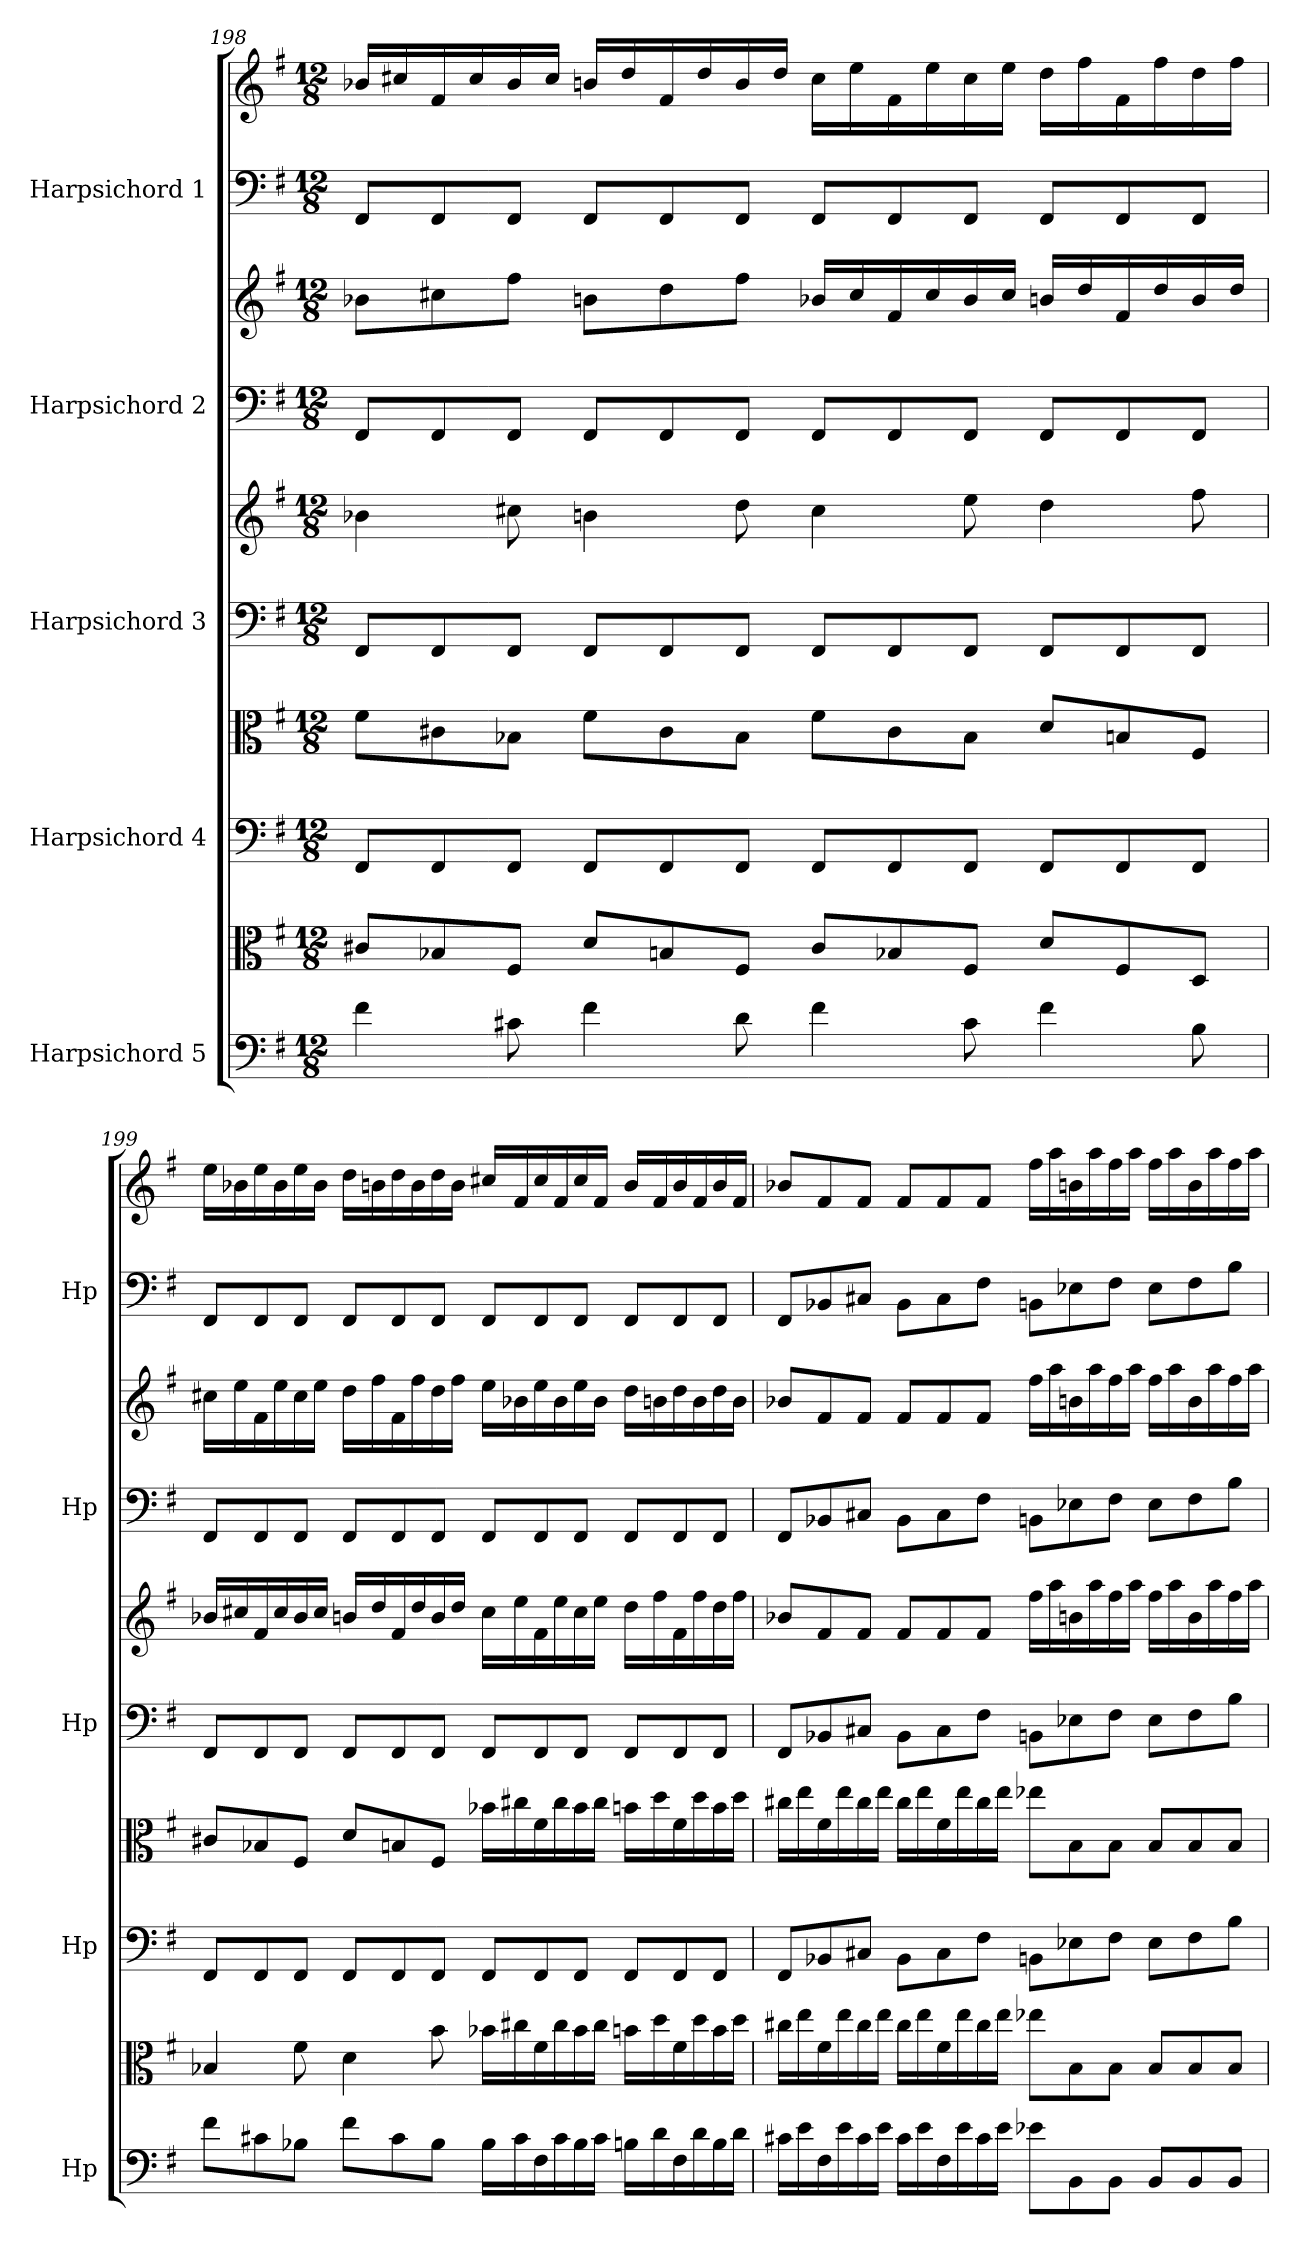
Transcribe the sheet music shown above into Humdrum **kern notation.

**kern	**kern	**kern	**kern	**kern	**kern	**kern	**kern	**kern	**kern
*part5	*part5	*part4	*part4	*part3	*part3	*part2	*part2	*part1	*part1
*staff10	*staff9	*staff8	*staff7	*staff6	*staff5	*staff4	*staff3	*staff2	*staff1
*I"Harpsichord 5	*	*I"Harpsichord 4	*	*I"Harpsichord 3	*	*I"Harpsichord 2	*	*I"Harpsichord 1	*
*I'Hp	*	*I'Hp	*	*I'Hp	*	*I'Hp	*	*I'Hp	*
!!LO:PB:g=z
*clefF4	*clefC3	*clefF4	*clefC3	*clefF4	*clefG2	*clefF4	*clefG2	*clefF4	*clefG2
*k[f#]	*k[f#]	*k[f#]	*k[f#]	*k[f#]	*k[f#]	*k[f#]	*k[f#]	*k[f#]	*k[f#]
*M12/8	*M12/8	*M12/8	*M12/8	*M12/8	*M12/8	*M12/8	*M12/8	*M12/8	*M12/8
=198	=198	=198	=198	=198	=198	=198	=198	=198	=198
4f#\	8c#X/L	8FF#/L	8f#\L	8FF#/L	4b-X\	8FF#/L	8b-X\L	8FF#/L	16b-X/LL
.	.	.	.	.	.	.	.	.	16cc#X/
.	8B-X/	8FF#/	8c#X\	8FF#/	.	8FF#/	8cc#X\	8FF#/	16f#/
.	.	.	.	.	.	.	.	.	16cc#/
8c#X\	8F#/J	8FF#/J	8B-X\J	8FF#/J	8cc#X\	8FF#/J	8ff#\J	8FF#/J	16b-/
.	.	.	.	.	.	.	.	.	16cc#/JJ
4f#\	8d/L	8FF#/L	8f#\L	8FF#/L	4bn\	8FF#/L	8bn\L	8FF#/L	16bn/LL
.	.	.	.	.	.	.	.	.	16dd/
.	8Bn/	8FF#/	8c#\	8FF#/	.	8FF#/	8dd\	8FF#/	16f#/
.	.	.	.	.	.	.	.	.	16dd/
8d\	8F#/J	8FF#/J	8B-\J	8FF#/J	8dd\	8FF#/J	8ff#\J	8FF#/J	16b/
.	.	.	.	.	.	.	.	.	16dd/JJ
4f#\	8c#/L	8FF#/L	8f#\L	8FF#/L	4cc#\	8FF#/L	16b-X/LL	8FF#/L	16cc#\LL
.	.	.	.	.	.	.	16cc#/	.	16ee\
.	8B-X/	8FF#/	8c#\	8FF#/	.	8FF#/	16f#/	8FF#/	16f#\
.	.	.	.	.	.	.	16cc#/	.	16ee\
8c#\	8F#/J	8FF#/J	8B-\J	8FF#/J	8ee\	8FF#/J	16b-/	8FF#/J	16cc#\
.	.	.	.	.	.	.	16cc#/JJ	.	16ee\JJ
4f#\	8d/L	8FF#/L	8d/L	8FF#/L	4dd\	8FF#/L	16bn/LL	8FF#/L	16dd\LL
.	.	.	.	.	.	.	16dd/	.	16ff#\
.	8F#/	8FF#/	8Bn/	8FF#/	.	8FF#/	16f#/	8FF#/	16f#\
.	.	.	.	.	.	.	16dd/	.	16ff#\
8B\	8D/J	8FF#/J	8F#/J	8FF#/J	8ff#\	8FF#/J	16b/	8FF#/J	16dd\
.	.	.	.	.	.	.	16dd/JJ	.	16ff#\JJ
!!LO:PB:g=z
=199	=199	=199	=199	=199	=199	=199	=199	=199	=199
8f#\L	4B-X/	8FF#/L	8c#X/L	8FF#/L	16b-X/LL	8FF#/L	16cc#X\LL	8FF#/L	16ee\LL
.	.	.	.	.	16cc#X/	.	16ee\	.	16b-X\
8c#X\	.	8FF#/	8B-X/	8FF#/	16f#/	8FF#/	16f#\	8FF#/	16ee\
.	.	.	.	.	16cc#/	.	16ee\	.	16b-\
8B-X\J	8f#\	8FF#/J	8F#/J	8FF#/J	16b-/	8FF#/J	16cc#\	8FF#/J	16ee\
.	.	.	.	.	16cc#/JJ	.	16ee\JJ	.	16b-\JJ
8f#\L	4d\	8FF#/L	8d/L	8FF#/L	16bn/LL	8FF#/L	16dd\LL	8FF#/L	16dd\LL
.	.	.	.	.	16dd/	.	16ff#\	.	16bn\
8c#\	.	8FF#/	8Bn/	8FF#/	16f#/	8FF#/	16f#\	8FF#/	16dd\
.	.	.	.	.	16dd/	.	16ff#\	.	16b\
8B-\J	8b\	8FF#/J	8F#/J	8FF#/J	16b/	8FF#/J	16dd\	8FF#/J	16dd\
.	.	.	.	.	16dd/JJ	.	16ff#\JJ	.	16b\JJ
16B-\LL	16b-X\LL	8FF#/L	16b-X\LL	8FF#/L	16cc#\LL	8FF#/L	16ee\LL	8FF#/L	16cc#X/LL
16c#\	16cc#X\	.	16cc#X\	.	16ee\	.	16b-X\	.	16f#/
16F#\	16f#\	8FF#/	16f#\	8FF#/	16f#\	8FF#/	16ee\	8FF#/	16cc#/
16c#\	16cc#\	.	16cc#\	.	16ee\	.	16b-\	.	16f#/
16B-\	16b-\	8FF#/J	16b-\	8FF#/J	16cc#\	8FF#/J	16ee\	8FF#/J	16cc#/
16c#\JJ	16cc#\JJ	.	16cc#\JJ	.	16ee\JJ	.	16b-\JJ	.	16f#/JJ
16Bn\LL	16bn\LL	8FF#/L	16bn\LL	8FF#/L	16dd\LL	8FF#/L	16dd\LL	8FF#/L	16b/LL
16d\	16dd\	.	16dd\	.	16ff#\	.	16bn\	.	16f#/
16F#\	16f#\	8FF#/	16f#\	8FF#/	16f#\	8FF#/	16dd\	8FF#/	16b/
16d\	16dd\	.	16dd\	.	16ff#\	.	16b\	.	16f#/
16B\	16b\	8FF#/J	16b\	8FF#/J	16dd\	8FF#/J	16dd\	8FF#/J	16b/
16d\JJ	16dd\JJ	.	16dd\JJ	.	16ff#\JJ	.	16b\JJ	.	16f#/JJ
!!LO:PB:g=z
=200	=200	=200	=200	=200	=200	=200	=200	=200	=200
16c#X\LL	16cc#X\LL	8FF#/L	16cc#X\LL	8FF#/L	8b-X/L	8FF#/L	8b-X/L	8FF#/L	8b-X/L
16e\	16ee\	.	16ee\	.	.	.	.	.	.
16F#\	16f#\	8BB-X/	16f#\	8BB-X/	8f#/	8BB-X/	8f#/	8BB-X/	8f#/
16e\	16ee\	.	16ee\	.	.	.	.	.	.
16c#\	16cc#\	8C#X/J	16cc#\	8C#X/J	8f#/J	8C#X/J	8f#/J	8C#X/J	8f#/J
16e\JJ	16ee\JJ	.	16ee\JJ	.	.	.	.	.	.
16c#\LL	16cc#\LL	8BB-\L	16cc#\LL	8BB-\L	8f#/L	8BB-\L	8f#/L	8BB-\L	8f#/L
16e\	16ee\	.	16ee\	.	.	.	.	.	.
16F#\	16f#\	8C#\	16f#\	8C#\	8f#/	8C#\	8f#/	8C#\	8f#/
16e\	16ee\	.	16ee\	.	.	.	.	.	.
16c#\	16cc#\	8F#\J	16cc#\	8F#\J	8f#/J	8F#\J	8f#/J	8F#\J	8f#/J
16e\JJ	16ee\JJ	.	16ee\JJ	.	.	.	.	.	.
8e-X\L	8ee-X\L	8BBn\L	8ee-X\L	8BBn\L	16ff#\LL	8BBn\L	16ff#\LL	8BBn\L	16ff#\LL
.	.	.	.	.	16aa\	.	16aa\	.	16aa\
8BB\	8B\	8E-X\	8B\	8E-X\	16bn\	8E-X\	16bn\	8E-X\	16bn\
.	.	.	.	.	16aa\	.	16aa\	.	16aa\
8BB\J	8B\J	8F#\J	8B\J	8F#\J	16ff#\	8F#\J	16ff#\	8F#\J	16ff#\
.	.	.	.	.	16aa\JJ	.	16aa\JJ	.	16aa\JJ
8BB/L	8B/L	8E-\L	8B/L	8E-\L	16ff#\LL	8E-\L	16ff#\LL	8E-\L	16ff#\LL
.	.	.	.	.	16aa\	.	16aa\	.	16aa\
8BB/	8B/	8F#\	8B/	8F#\	16b\	8F#\	16b\	8F#\	16b\
.	.	.	.	.	16aa\	.	16aa\	.	16aa\
8BB/J	8B/J	8B\J	8B/J	8B\J	16ff#\	8B\J	16ff#\	8B\J	16ff#\
.	.	.	.	.	16aa\JJ	.	16aa\JJ	.	16aa\JJ
=	=	=	=	=	=	=	=	=	=
*-	*-	*-	*-	*-	*-	*-	*-	*-	*-
